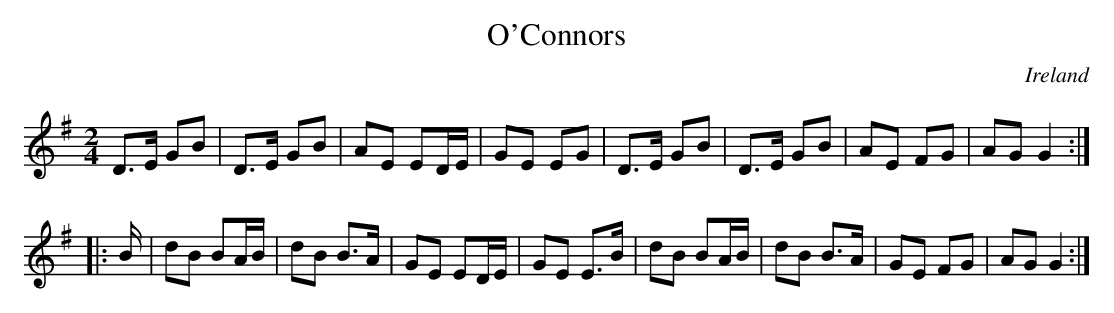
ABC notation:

X:1
T:O'Connors
L:1/8
M:2/4
O:Ireland
K:G major
D>E GB|D>E GB|AE ED/E/|GE EG|\
D>E GB|D>E GB|AE FG|AG G2:|
|:B/|\
dB BA/B/|dB B>A|GE ED/E/|GE E>B|\
dB BA/B/|dB B>A|GE FG|AG G2:|
